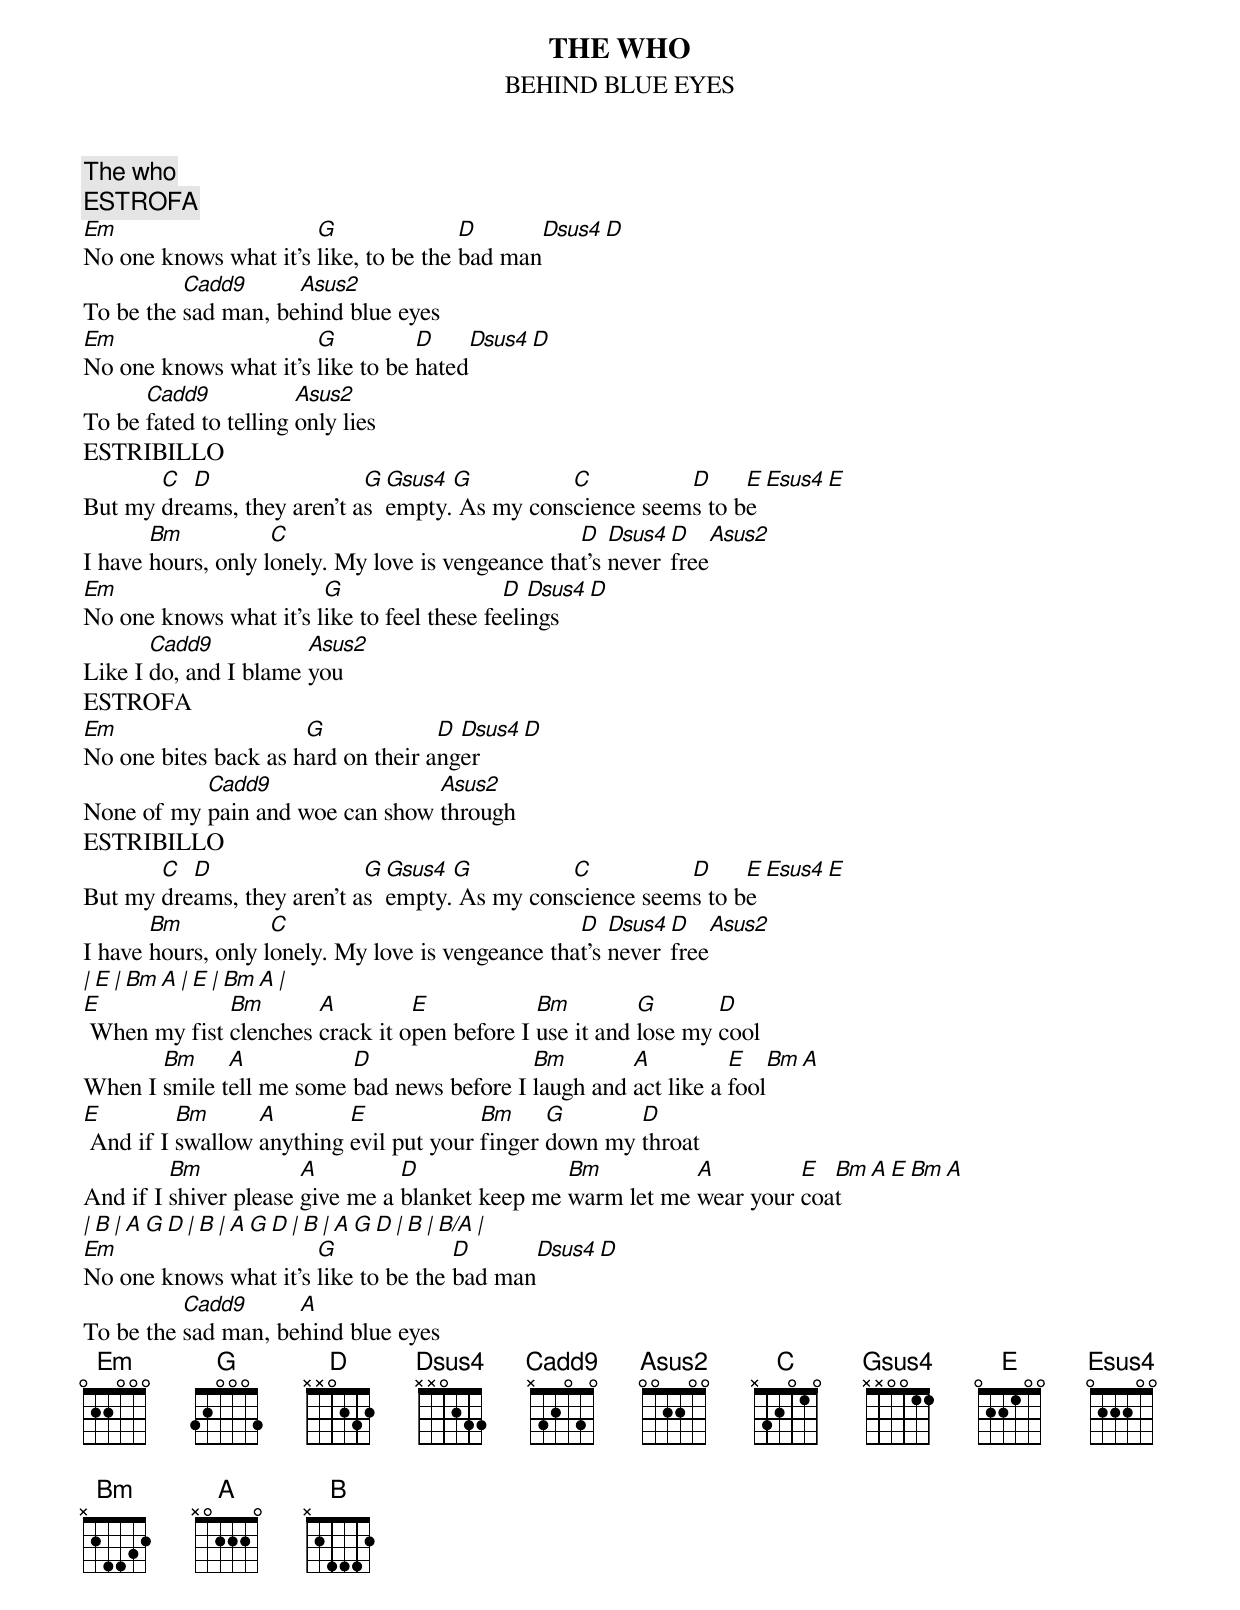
THE WHO
BEHIND BLUE EYES
The who
ESTROFA
Em                     G               D       Dsus4 D
No one knows what it's like, to be the bad man
          Cadd9      Asus2
To be the sad man, behind blue eyes
Em                     G          D      Dsus4 D
No one knows what it's like to be hated
      Cadd9            Asus2
To be fated to telling only lies
ESTRIBILLO
       C  D                 G Gsus4 G	       C          D     E Esus4 E
But my dreams, they aren't as empty. As my conscience seems to be
       Bm           C			           D   Dsus4 D        Asus2
I have hours, only lonely. My love is vengeance that's never free
Em                      G                   D  Dsus4 D
No one knows what it's like to feel these feelings
       Cadd9           Asus2
Like I do, and I blame you
ESTROFA
Em                    G             D Dsus4 D
No one bites back as hard on their anger
           Cadd9                 Asus2
None of my pain and woe can show through
ESTRIBILLO
       C  D                 G Gsus4 G	       C          D     E Esus4 E
But my dreams, they aren't as empty. As my conscience seems to be
       Bm           C			           D   Dsus4 D        Asus2
I have hours, only lonely. My love is vengeance that's never free
| E | Bm A | E | Bm A |
E             Bm       A         E            Bm         G       D
 When my fist clenches crack it open before I use it and lose my cool
       Bm     A           D                 Bm        A          E   Bm  A
When I smile tell me some bad news before I laugh and act like a fool
E         Bm      A        E             Bm     G       D
 And if I swallow anything evil put your finger down my throat
         Bm            A         D               Bm          A         E  Bm  A     E  Bm  A
And if I shiver please give me a blanket keep me warm let me wear your coat
| B | A G D | B | A G D | B | A G D | B | B/A |
Em                     G              D        Dsus4 D
No one knows what it's like to be the bad man
          Cadd9      A
To be the sad man, behind blue eyes
